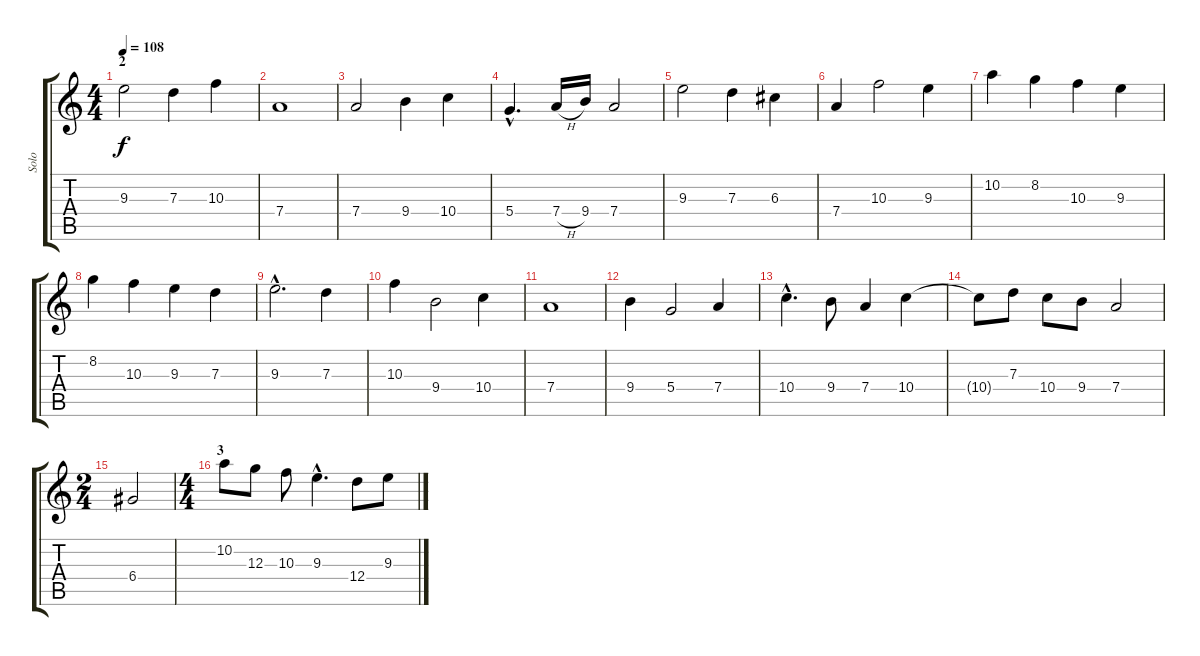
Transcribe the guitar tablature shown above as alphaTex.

\track ("Solo" "Solo") {instrument distortionguitar}
\staff {score tabs}
\tuning (E4 B3 G3 D3 A2 E2) {hide}
\ts (4 4)
\section ("" "2")
\tempo 108
\clef g2
\ks c
9.3.2{dy f} 7.3.4 10.3.4 |
7.4.1 |
7.4.2 9.4.4 10.4.4 |
5.4{hac}.4{d} 7.4{h}.16 9.4.16 7.4.2 |
9.3.2 7.3.4 6.3.4 |
7.4.4 10.3.2 9.3.4 |
10.2.4 8.2.4 10.3.4 9.3.4 |
8.2.4 10.3.4 9.3.4 7.3.4 |
9.3{hac}.2{d} 7.3.4 |
10.3.4 9.4.2 10.4.4 |
7.4.1 |
9.4.4 5.4.2 7.4.4 |
10.4{hac}.4{d} 9.4.8 7.4.4 10.4.4 |
10.4{t}.8 7.3.8 10.4.8 9.4.8 7.4.2 |
\ts (2 4)
6.4.2 |
\ts (4 4)
\section ("" "3")
10.2.8 12.3.8 10.3.8 9.3{hac}.4{d} 12.4.8 9.3.8
